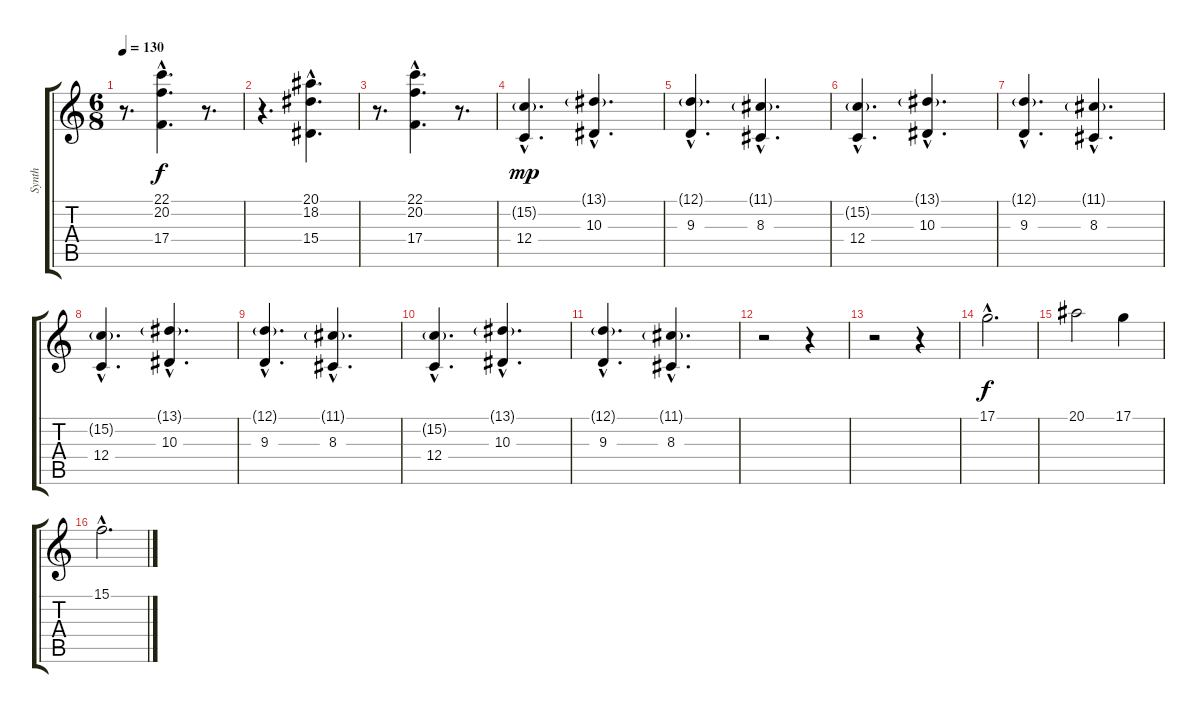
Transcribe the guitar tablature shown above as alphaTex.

\track ("Synth" "Synth") {instrument orchestrahit}
\staff {score tabs}
\tuning (D4 A3 F3 C3 G2 C2) {hide}
\ts (6 8)
\tempo 130
\clef g2
\ks c
r.8{d dy f} (22.1{hac} 20.2{hac} 17.4{hac}).4{d} r.8{d} |
r.4{d} (20.1{hac} 18.2{hac} 15.4{hac}).4{d} |
r.8{d} (22.1{hac} 20.2{hac} 17.4{hac}).4{d} r.8{d} |
\section ("" "")
(15.2{g hac} 12.4{hac}).4{d dy mp instrument choiraahs} (13.1{g hac} 10.3{hac}).4{d} |
(12.1{g hac} 9.3{hac}).4{d} (11.1{g hac} 8.3{hac}).4{d} |
(15.2{g hac} 12.4{hac}).4{d} (13.1{g hac} 10.3{hac}).4{d} |
(12.1{g hac} 9.3{hac}).4{d} (11.1{g hac} 8.3{hac}).4{d} |
(15.2{g hac} 12.4{hac}).4{d} (13.1{g hac} 10.3{hac}).4{d} |
(12.1{g hac} 9.3{hac}).4{d} (11.1{g hac} 8.3{hac}).4{d} |
(15.2{g hac} 12.4{hac}).4{d} (13.1{g hac} 10.3{hac}).4{d} |
(12.1{g hac} 9.3{hac}).4{d} (11.1{g hac} 8.3{hac}).4{d} |
r.2 r.4 |
r.2 r.4 |
\section ("" "")
17.1{hac}.2{d dy f instrument stringensemble1} |
20.1.2 17.1.4 |
15.1{hac}.2{d}
